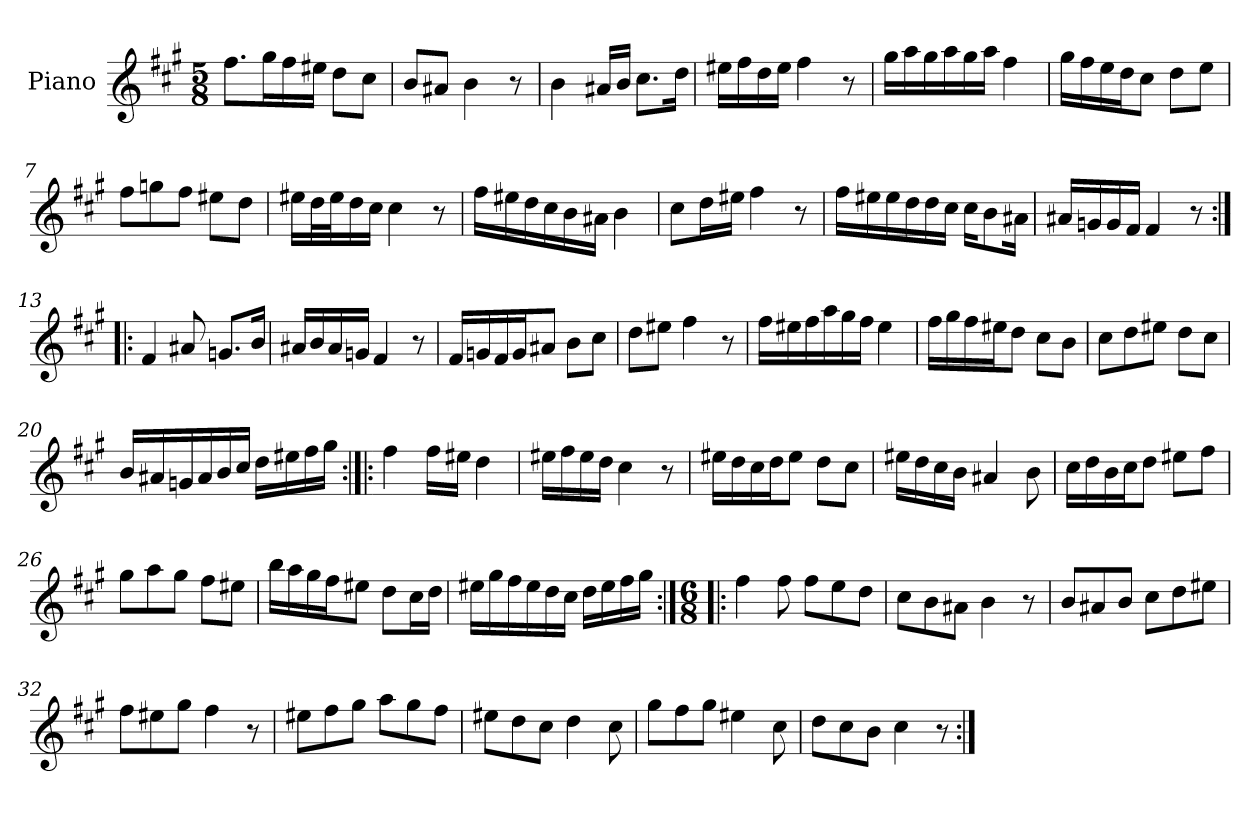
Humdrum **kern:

**kern
*part1
*staff1
*I"Piano
*I'Pno.
*clefG2
*k[f#c#g#]
*M5/8
=1
8.ff#\L
16gg#\L
16ff#\
16ee#X\JJ
8dd\L
8cc#\J
=2
8b/L
8a#X/J
4b\
8r
=3
4b\
16a#X/LL
16b/JJ
8.cc#\L
16dd\Jk
=4
16ee#X\LL
16ff#\
16dd\
16ee#\JJ
4ff#\
8r
=5
16gg#\LL
16aa\
16gg#\
16aa\
16gg#\
16aa\JJ
4ff#\
=6
16gg#\LL
16ff#\
16ee\
16dd\J
8cc#\J
8dd\L
8ee\J
!!LO:LB:g=z
=7
8ff#\L
8ggn\
8ff#\J
8ee#X\L
8dd\J
=8
16ee#X\LL
32dd\L
32ee#\J
16dd\
16cc#\JJ
4cc#\
8r
=9
16ff#\LL
16ee#X\
16dd\
16cc#\
16b\
16a#X\JJ
4b\
=10
8cc#\L
16dd\L
16ee#X\JJ
4ff#\
8r
=11
16ff#\LL
16ee#X\
16ee#\
16dd\
16dd\
16cc#\JJ
16cc#\KL
8b\
16a#X\Jk
!!LO:LB:g=z
=12
16a#X/LL
16gn/
16g/
16f#/JJ
4f#/
8r
=13:|!|:
4f#/
8a#X/
8.gn/L
16b/Jk
=14
16a#X/LL
16b/
16a#/
16gn/JJ
4f#/
8r
=15
16f#/LL
16gn/
16f#/
16g/J
8a#X/J
8b\L
8cc#\J
=16
8dd\L
8ee#X\J
4ff#\
8r
!!LO:LB:g=z
=17
16ff#\LL
16ee#X\
16ff#\
16aa\
16gg#\
16ff#\JJ
4ee#\
=18
16ff#\LL
16gg#\
16ff#\
16ee#X\J
8dd\J
8cc#\L
8b\J
=19
8cc#\L
8dd\
8ee#X\J
8dd\L
8cc#\J
=20
16b/LL
16a#X/
16gn/
16a#/
16b/
16cc#/JJ
16dd\LL
16ee#X\
16ff#\
16gg#\JJ
=21:|!|:
4ff#\
16ff#\LL
16ee#X\JJ
4dd\
!!LO:LB:g=z
=22
16ee#X\LL
16ff#\
16ee#\
16dd\JJ
4cc#\
8r
=23
16ee#X\LL
16dd\
16cc#\
16dd\J
8ee#\J
8dd\L
8cc#\J
=24
16ee#X\LL
16dd\
16cc#\
16b\JJ
4a#X/
8b\
=25
16cc#\LL
16dd\
16b\
16cc#\J
8dd\J
8ee#X\L
8ff#\J
=26
8gg#\L
8aa\
8gg#\J
8ff#\L
8ee#X\J
!!LO:LB:g=z
=27
16bb\LL
16aa\
16gg#\
16ff#\J
8ee#X\J
8dd\L
16cc#\L
16dd\JJ
=28
16ee#X\LL
16gg#\
16ff#\
16ee#\
16dd\
16cc#\JJ
16dd\LL
16ee#\
16ff#\
16gg#\JJ
=29:|!|:
*M6/8
4ff#\
8ff#\
8ff#\L
8ee\
8dd\J
=30
8cc#\L
8b\
8a#X\J
4b\
8r
=31
8b/L
8a#X/
8b/J
8cc#\L
8dd\
8ee#X\J
!!LO:LB:g=z
=32
8ff#\L
8ee#X\
8gg#\J
4ff#\
8r
=33
8ee#X\L
8ff#\
8gg#\J
8aa\L
8gg#\
8ff#\J
=34
8ee#X\L
8dd\
8cc#\J
4dd\
8cc#\
=35
8gg#\L
8ff#\
8gg#\J
4ee#X\
8cc#\
=36
8dd\L
8cc#\
8b\J
4cc#\
8r
=:|!
*-
